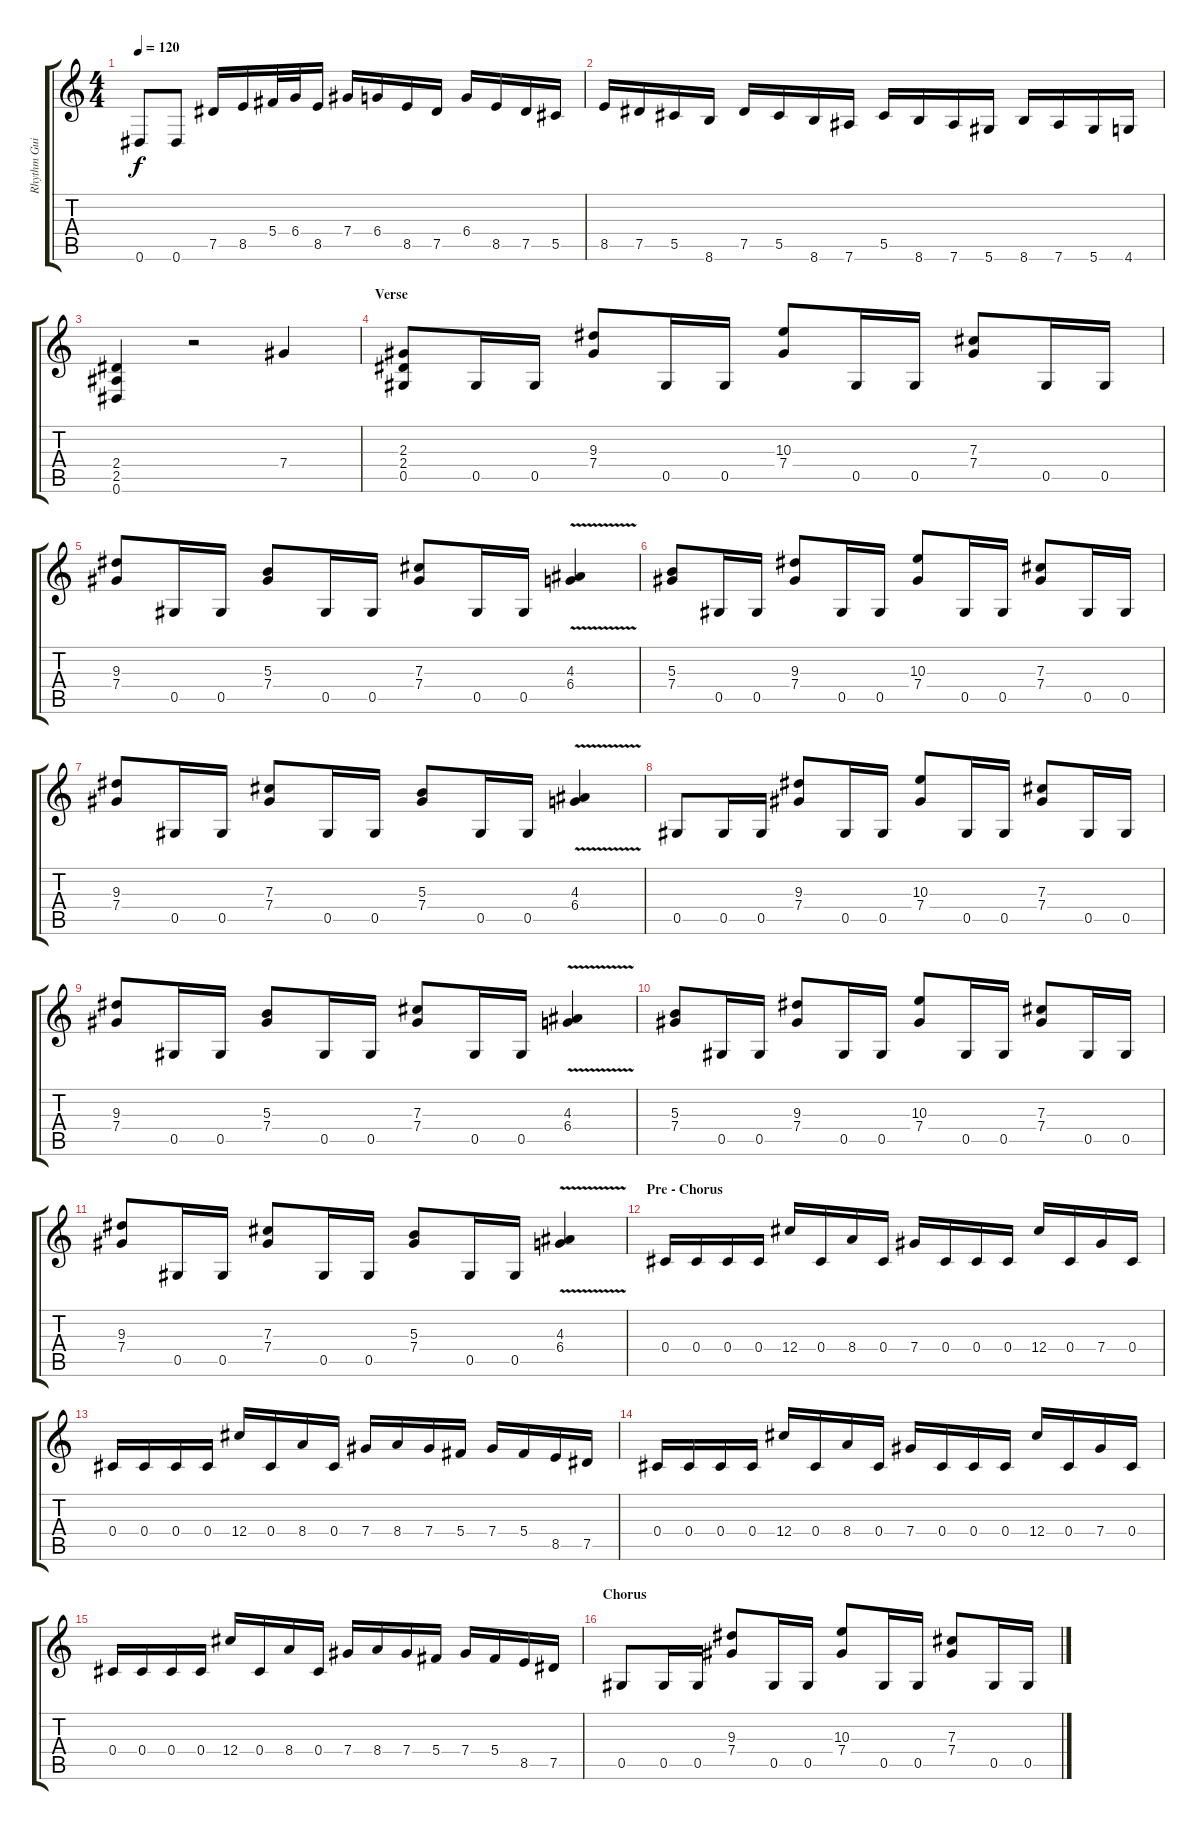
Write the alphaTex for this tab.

\track ("Rhythm Guitar" "Rhythm Gui") {instrument distortionguitar}
\staff {score tabs}
\tuning (Eb4 Bb3 Gb3 Db3 Ab2 Eb2) {hide}
\ts (4 4)
\tempo 120
\clef g2
\ks c
0.6.8{dy f} 0.6.8 7.5.16 8.5.16 5.4.32 6.4.32 8.5.16 7.4.16 6.4.16 8.5.16 7.5.16 6.4.16 8.5.16 7.5.16 5.5.16 |
8.5.16 7.5.16 5.5.16 8.6.16 7.5.16 5.5.16 8.6.16 7.6.16 5.5.16 8.6.16 7.6.16 5.6.16 8.6.16 7.6.16 5.6.16 4.6.16 |
(2.4 2.5 0.6).4 r.2 7.4.4 |
\section ("" "Verse")
(2.3 2.4 0.5).8 0.5.16 0.5.16 (9.3 7.4).8 0.5.16 0.5.16 (10.3 7.4).8 0.5.16 0.5.16 (7.3 7.4).8 0.5.16 0.5.16 |
(9.3 7.4).8 0.5.16 0.5.16 (5.3 7.4).8 0.5.16 0.5.16 (7.3 7.4).8 0.5.16 0.5.16 (4.3{v} 6.4{v}).4 |
(5.3 7.4).8 0.5.16 0.5.16 (9.3 7.4).8 0.5.16 0.5.16 (10.3 7.4).8 0.5.16 0.5.16 (7.3 7.4).8 0.5.16 0.5.16 |
(9.3 7.4).8 0.5.16 0.5.16 (7.3 7.4).8 0.5.16 0.5.16 (5.3 7.4).8 0.5.16 0.5.16 (4.3{v} 6.4{v}).4 |
0.5.8 0.5.16 0.5.16 (9.3 7.4).8 0.5.16 0.5.16 (10.3 7.4).8 0.5.16 0.5.16 (7.3 7.4).8 0.5.16 0.5.16 |
(9.3 7.4).8 0.5.16 0.5.16 (5.3 7.4).8 0.5.16 0.5.16 (7.3 7.4).8 0.5.16 0.5.16 (4.3{v} 6.4{v}).4 |
(5.3 7.4).8 0.5.16 0.5.16 (9.3 7.4).8 0.5.16 0.5.16 (10.3 7.4).8 0.5.16 0.5.16 (7.3 7.4).8 0.5.16 0.5.16 |
(9.3 7.4).8 0.5.16 0.5.16 (7.3 7.4).8 0.5.16 0.5.16 (5.3 7.4).8 0.5.16 0.5.16 (4.3{v} 6.4{v}).4 |
\section ("" "Pre - Chorus")
0.4.16 0.4.16 0.4.16 0.4.16 12.4.16 0.4.16 8.4.16 0.4.16 7.4.16 0.4.16 0.4.16 0.4.16 12.4.16 0.4.16 7.4.16 0.4.16 |
0.4.16 0.4.16 0.4.16 0.4.16 12.4.16 0.4.16 8.4.16 0.4.16 7.4.16 8.4.16 7.4.16 5.4.16 7.4.16 5.4.16 8.5.16 7.5.16 |
0.4.16 0.4.16 0.4.16 0.4.16 12.4.16 0.4.16 8.4.16 0.4.16 7.4.16 0.4.16 0.4.16 0.4.16 12.4.16 0.4.16 7.4.16 0.4.16 |
0.4.16 0.4.16 0.4.16 0.4.16 12.4.16 0.4.16 8.4.16 0.4.16 7.4.16 8.4.16 7.4.16 5.4.16 7.4.16 5.4.16 8.5.16 7.5.16 |
\section ("" "Chorus")
0.5.8 0.5.16 0.5.16 (9.3 7.4).8 0.5.16 0.5.16 (10.3 7.4).8 0.5.16 0.5.16 (7.3 7.4).8 0.5.16 0.5.16
